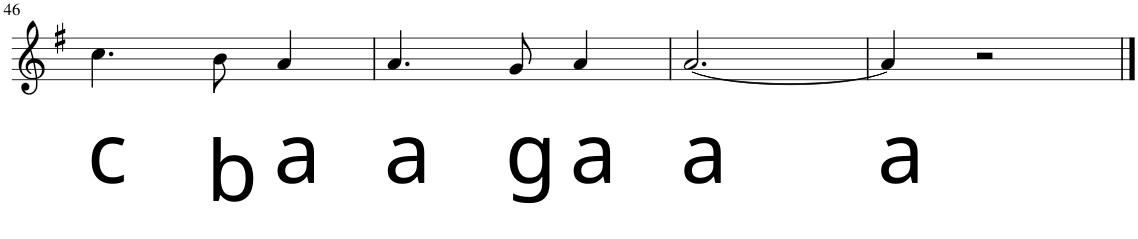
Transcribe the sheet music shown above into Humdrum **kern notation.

**kern
*part1
*staff1
*I"Piano
*I'Pno.
!!LO:PB:g=z
*clefG2
*k[f#]
*M3/4
=46
!LO:TX:b:t=c
4.cc\
!LO:TX:b:t=b
8b\
!LO:TX:b:t=a
4a/
=47
!LO:TX:b:t=a
4.a/
!LO:TX:b:t=g
8g/
!LO:TX:b:t=a
4a/
=48
!LO:TX:b:t=a
[2.a/
=49
!LO:TX:b:t=a
4a/]
2r
==
*-
